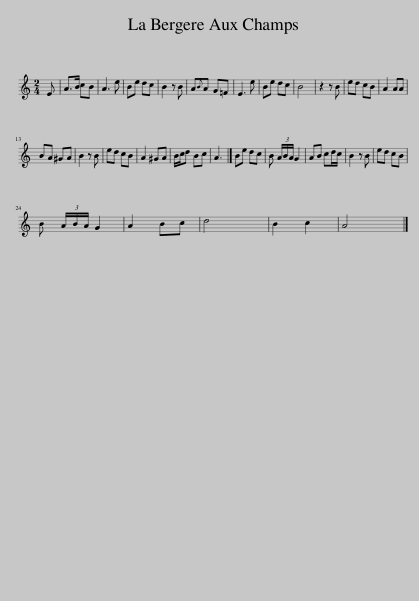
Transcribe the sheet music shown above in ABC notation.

X:1
L:1/8
M:2/4
I:linebreak $
K:C
V:1 treble
V:1
 E | A>B cB | A3 e | Be dc | B2 z B | %5
 A{B}A G=F | E3 e | Be dc | B4 | z2 z B | %10
 ed cB | A2 AA |$ BA ^GA | B2 z B | ed cB | %15
 A2 ^GA | B/c/d Bc | A3 |] Be dc | B (3A/B/A/ G2 | %20
 AB cd/c/ | B2 z B | ed cB |$ B (3A/B/A/ G2 | A2 Bc | %25
 d4 | B2 c2 | A4 |] %28
